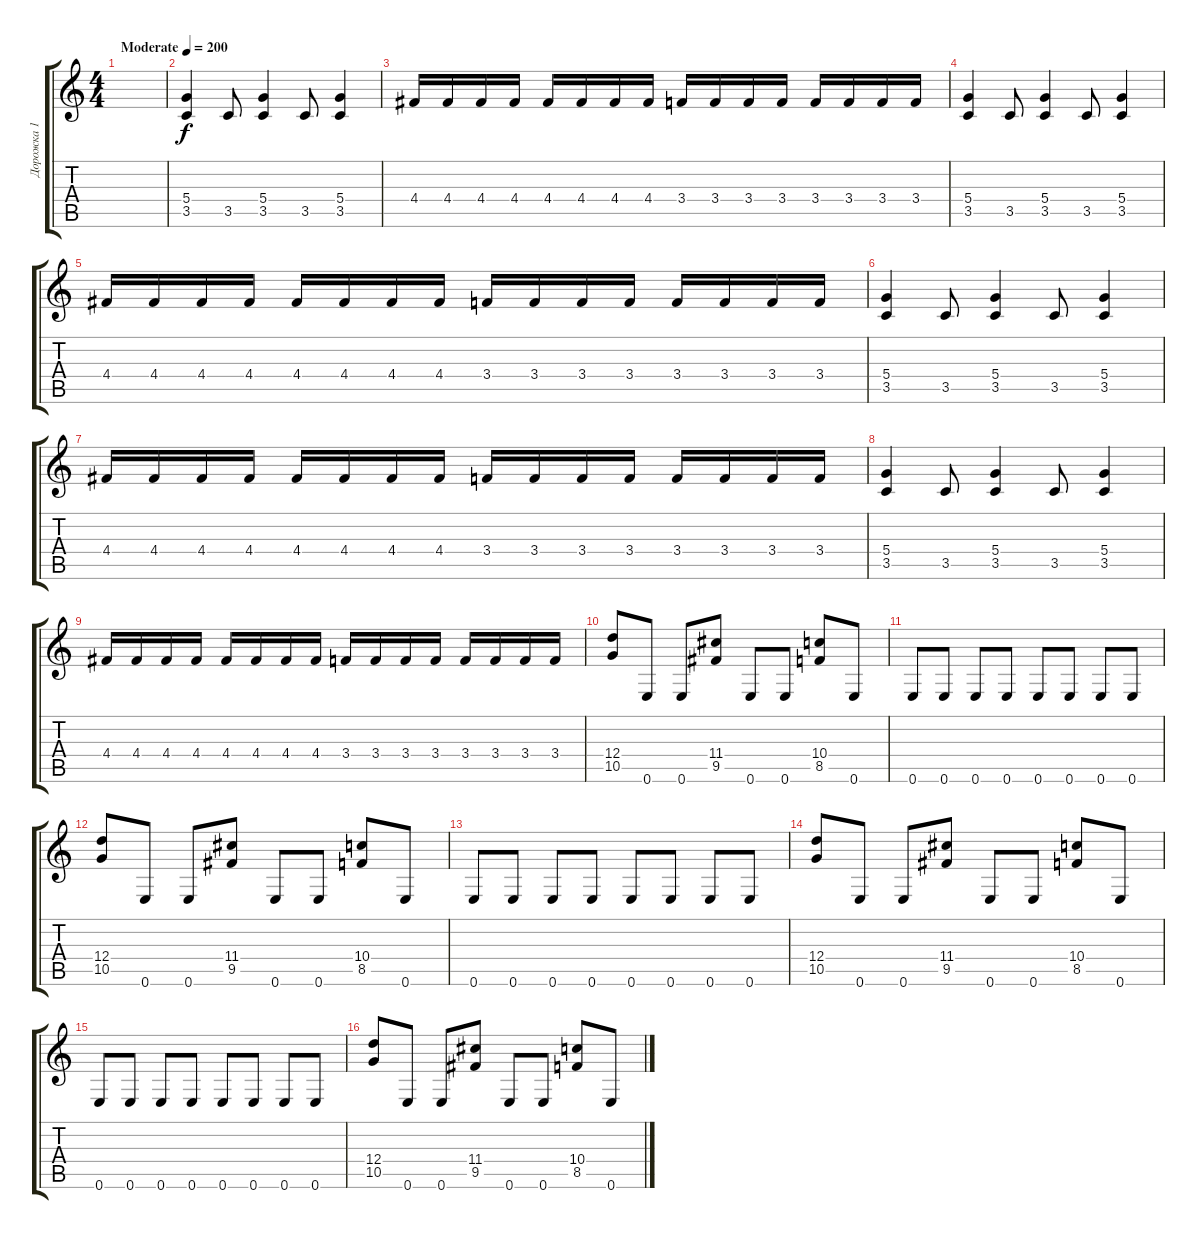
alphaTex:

\track ("Дорожка 1" "Дорожка 1") {instrument distortionguitar}
\staff {score tabs}
\tuning (E4 B3 G3 D3 A2 E2) {hide}
\ts (4 4)
\tempo (200 "Moderate")
\clef g2
\ks c
|
(5.4 3.5).4 3.5.8 (5.4 3.5).4 3.5.8 (5.4 3.5).4 |
4.4.16 4.4.16 4.4.16 4.4.16 4.4.16 4.4.16 4.4.16 4.4.16 3.4.16 3.4.16 3.4.16 3.4.16 3.4.16 3.4.16 3.4.16 3.4.16 |
(5.4 3.5).4 3.5.8 (5.4 3.5).4 3.5.8 (5.4 3.5).4 |
4.4.16 4.4.16 4.4.16 4.4.16 4.4.16 4.4.16 4.4.16 4.4.16 3.4.16 3.4.16 3.4.16 3.4.16 3.4.16 3.4.16 3.4.16 3.4.16 |
(5.4 3.5).4 3.5.8 (5.4 3.5).4 3.5.8 (5.4 3.5).4 |
4.4.16 4.4.16 4.4.16 4.4.16 4.4.16 4.4.16 4.4.16 4.4.16 3.4.16 3.4.16 3.4.16 3.4.16 3.4.16 3.4.16 3.4.16 3.4.16 |
(5.4 3.5).4 3.5.8 (5.4 3.5).4 3.5.8 (5.4 3.5).4 |
4.4.16 4.4.16 4.4.16 4.4.16 4.4.16 4.4.16 4.4.16 4.4.16 3.4.16 3.4.16 3.4.16 3.4.16 3.4.16 3.4.16 3.4.16 3.4.16 |
(12.4 10.5).8 0.6.8 0.6.8 (11.4 9.5).8 0.6.8 0.6.8 (10.4 8.5).8 0.6.8 |
0.6.8 0.6.8 0.6.8 0.6.8 0.6.8 0.6.8 0.6.8 0.6.8 |
(12.4 10.5).8 0.6.8 0.6.8 (11.4 9.5).8 0.6.8 0.6.8 (10.4 8.5).8 0.6.8 |
0.6.8 0.6.8 0.6.8 0.6.8 0.6.8 0.6.8 0.6.8 0.6.8 |
(12.4 10.5).8 0.6.8 0.6.8 (11.4 9.5).8 0.6.8 0.6.8 (10.4 8.5).8 0.6.8 |
0.6.8 0.6.8 0.6.8 0.6.8 0.6.8 0.6.8 0.6.8 0.6.8 |
(12.4 10.5).8 0.6.8 0.6.8 (11.4 9.5).8 0.6.8 0.6.8 (10.4 8.5).8 0.6.8
